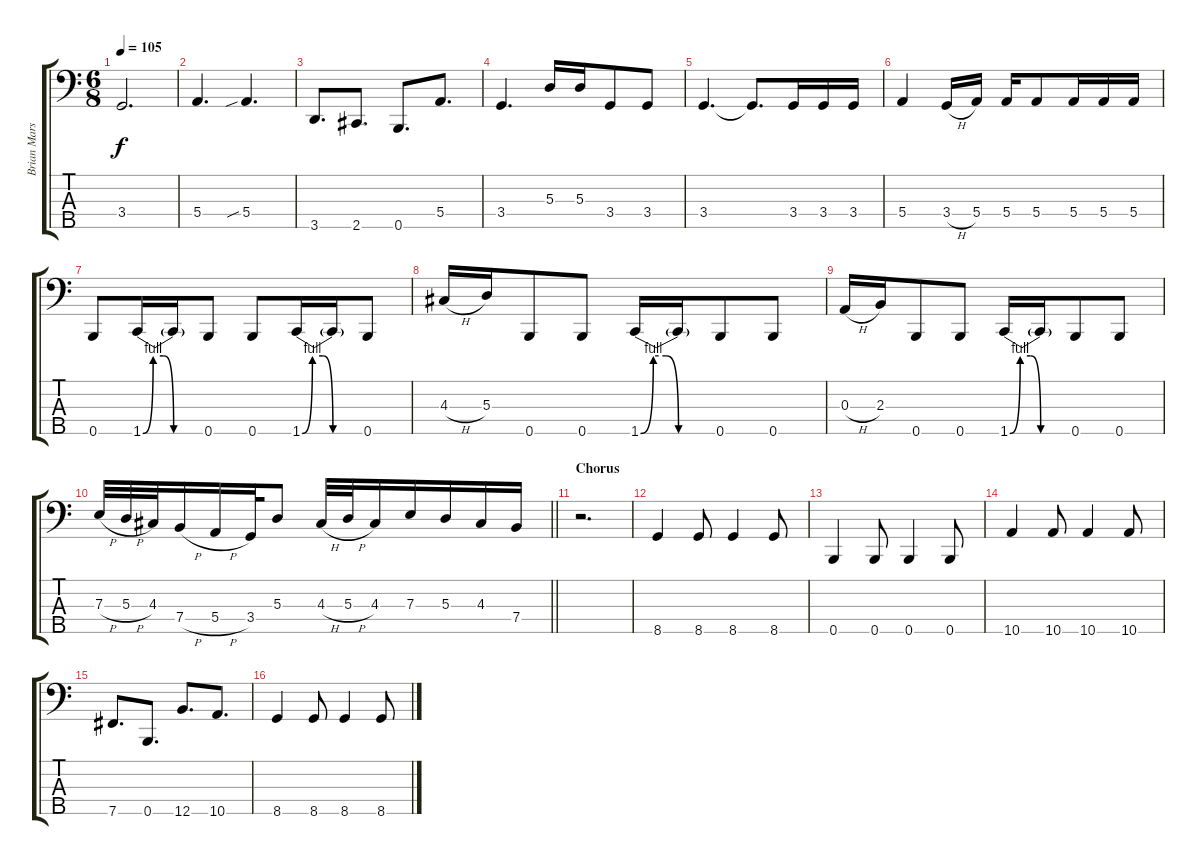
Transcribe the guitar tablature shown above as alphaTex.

\track ("Brian Marshall (Bass)" "Brian Mars") {instrument electricbassfinger}
\staff {score tabs}
\tuning (G2 D2 A1 E1 B0) {hide}
\ts (6 8)
\tempo 105
\clef f4
\ks c
3.4.2{d dy f} |
5.4.4{d} 5.4{sib}.4{d} |
3.5.8{d} 2.5.8{d} 0.5.8{d} 5.4.8{d} |
3.4.4{d} 5.3.16 5.3.16 3.4.8 3.4.8 |
3.4.4{d} 3.4{t}.8{d} 3.4.16 3.4.16 3.4.16 |
5.4.4 3.4{h}.16 5.4.16 5.4.16 5.4.8 5.4.16 5.4.16 5.4.16 |
0.5.8 1.5{be (custom 0 0 10 4 20 4 30 0 60 0)}.16 1.5{t}.16 0.5.8 0.5.8 1.5{be (custom 0 0 10 4 20 4 30 0 60 0)}.16 1.5{t}.16 0.5.8 |
4.3{h}.16 5.3.16 0.5.8 0.5.8 1.5{be (custom 0 0 10 4 20 4 30 0 60 0)}.16 1.5{t}.16 0.5.8 0.5.8 |
0.3{h}.16 2.3.16 0.5.8 0.5.8 1.5{be (custom 0 0 10 4 20 4 30 0 60 0)}.16 1.5{t}.16 0.5.8 0.5.8 |
\barLineRight lightlight
7.3{h}.32 5.3{h}.32 4.3.32 7.4{h}.16 5.4{h}.16 3.4.32 5.3.8 4.3{h}.32 5.3{h}.32 4.3.16 7.3.16 5.3.16 4.3.16 7.4.16 |
\section ("" "Chorus")
r.2{d} |
8.5.4 8.5.8 8.5.4 8.5.8 |
0.5.4 0.5.8 0.5.4 0.5.8 |
10.5.4 10.5.8 10.5.4 10.5.8 |
7.5.8{d} 0.5.8{d} 12.5.8{d} 10.5.8{d} |
8.5.4 8.5.8 8.5.4 8.5.8
